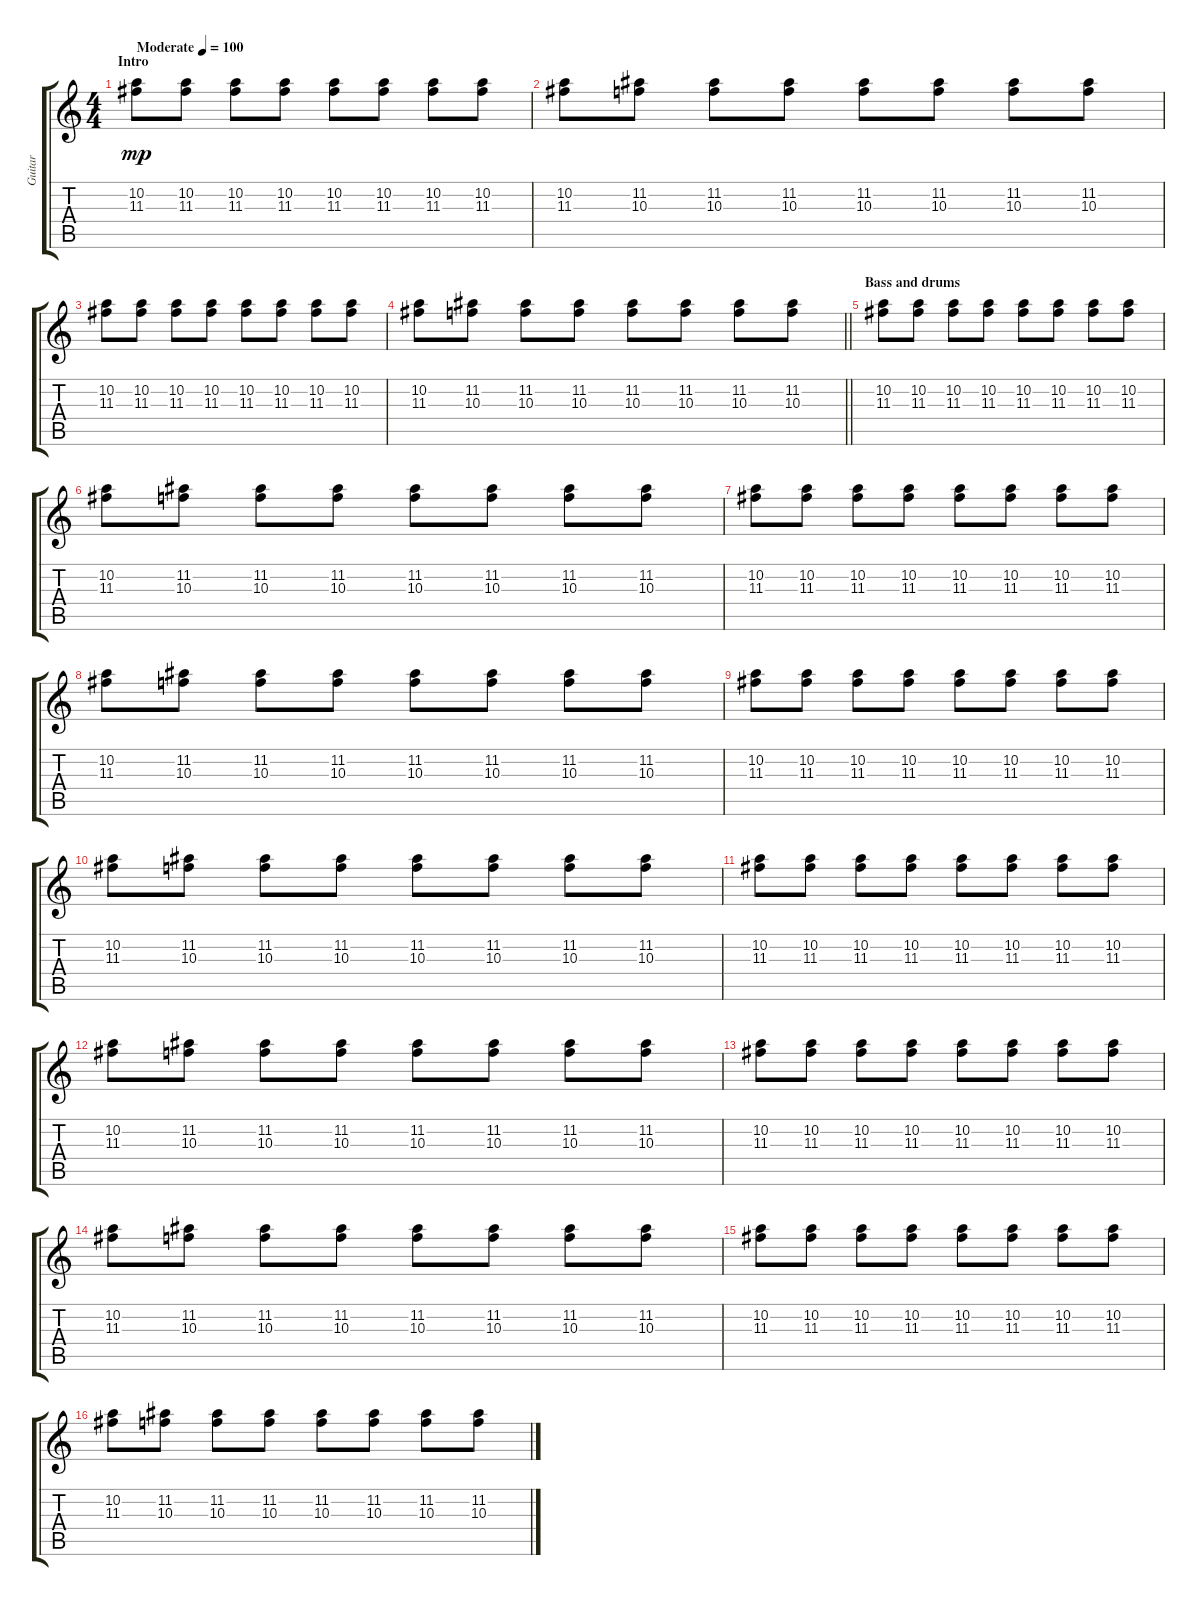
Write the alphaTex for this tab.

\track ("Guitar" "Guitar") {instrument electricguitarclean}
\staff {score tabs}
\tuning (E4 B3 G3 D3 A2 D2) {hide}
\ts (4 4)
\section ("" "Intro")
\tempo (100 "Moderate")
\clef g2
\ks c
(10.2 11.3).8{dy mp instrument electricguitarclean} (10.2 11.3).8 (10.2 11.3).8 (10.2 11.3).8 (10.2 11.3).8 (10.2 11.3).8 (10.2 11.3).8 (10.2 11.3).8 |
(10.2 11.3).8 (11.2 10.3).8 (11.2 10.3).8 (11.2 10.3).8 (11.2 10.3).8 (11.2 10.3).8 (11.2 10.3).8 (11.2 10.3).8 |
(10.2 11.3).8 (10.2 11.3).8 (10.2 11.3).8 (10.2 11.3).8 (10.2 11.3).8 (10.2 11.3).8 (10.2 11.3).8 (10.2 11.3).8 |
\barLineRight lightlight
(10.2 11.3).8 (11.2 10.3).8 (11.2 10.3).8 (11.2 10.3).8 (11.2 10.3).8 (11.2 10.3).8 (11.2 10.3).8 (11.2 10.3).8 |
\section ("" "Bass and drums")
(10.2 11.3).8 (10.2 11.3).8 (10.2 11.3).8 (10.2 11.3).8 (10.2 11.3).8 (10.2 11.3).8 (10.2 11.3).8 (10.2 11.3).8 |
(10.2 11.3).8 (11.2 10.3).8 (11.2 10.3).8 (11.2 10.3).8 (11.2 10.3).8 (11.2 10.3).8 (11.2 10.3).8 (11.2 10.3).8 |
(10.2 11.3).8 (10.2 11.3).8 (10.2 11.3).8 (10.2 11.3).8 (10.2 11.3).8 (10.2 11.3).8 (10.2 11.3).8 (10.2 11.3).8 |
(10.2 11.3).8 (11.2 10.3).8 (11.2 10.3).8 (11.2 10.3).8 (11.2 10.3).8 (11.2 10.3).8 (11.2 10.3).8 (11.2 10.3).8 |
(10.2 11.3).8 (10.2 11.3).8 (10.2 11.3).8 (10.2 11.3).8 (10.2 11.3).8 (10.2 11.3).8 (10.2 11.3).8 (10.2 11.3).8 |
(10.2 11.3).8 (11.2 10.3).8 (11.2 10.3).8 (11.2 10.3).8 (11.2 10.3).8 (11.2 10.3).8 (11.2 10.3).8 (11.2 10.3).8 |
(10.2 11.3).8 (10.2 11.3).8 (10.2 11.3).8 (10.2 11.3).8 (10.2 11.3).8 (10.2 11.3).8 (10.2 11.3).8 (10.2 11.3).8 |
(10.2 11.3).8 (11.2 10.3).8 (11.2 10.3).8 (11.2 10.3).8 (11.2 10.3).8 (11.2 10.3).8 (11.2 10.3).8 (11.2 10.3).8 |
(10.2 11.3).8 (10.2 11.3).8 (10.2 11.3).8 (10.2 11.3).8 (10.2 11.3).8 (10.2 11.3).8 (10.2 11.3).8 (10.2 11.3).8 |
(10.2 11.3).8 (11.2 10.3).8 (11.2 10.3).8 (11.2 10.3).8 (11.2 10.3).8 (11.2 10.3).8 (11.2 10.3).8 (11.2 10.3).8 |
(10.2 11.3).8 (10.2 11.3).8 (10.2 11.3).8 (10.2 11.3).8 (10.2 11.3).8 (10.2 11.3).8 (10.2 11.3).8 (10.2 11.3).8 |
(10.2 11.3).8 (11.2 10.3).8 (11.2 10.3).8 (11.2 10.3).8 (11.2 10.3).8 (11.2 10.3).8 (11.2 10.3).8 (11.2 10.3).8
